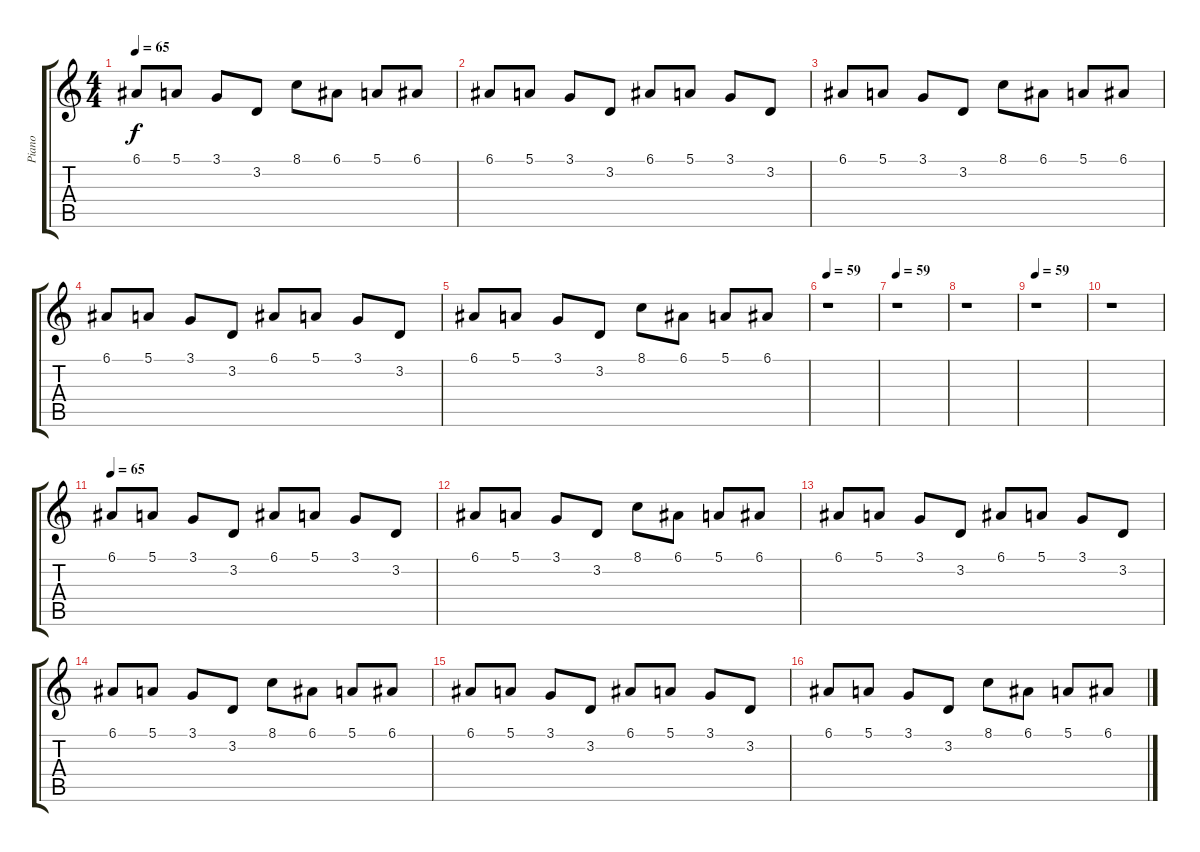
\track ("Piano" "Piano") {instrument brightacousticpiano}
\staff {score tabs}
\tuning (E4 B3 G3 D3 A2 E2) {hide}
\ts (4 4)
\tempo 65
\clef g2
\ks c
6.1.8{dy f} 5.1.8 3.1.8 3.2.8 8.1.8 6.1.8 5.1.8 6.1.8 |
6.1.8 5.1.8 3.1.8 3.2.8 6.1.8 5.1.8 3.1.8 3.2.8 |
6.1.8 5.1.8 3.1.8 3.2.8 8.1.8 6.1.8 5.1.8 6.1.8 |
6.1.8 5.1.8 3.1.8 3.2.8 6.1.8 5.1.8 3.1.8 3.2.8 |
6.1.8 5.1.8 3.1.8 3.2.8 8.1.8 6.1.8 5.1.8 6.1.8 |
\tempo 59
r.1 |
\tempo 59
r.1 |
r.1 |
\tempo 59
r.1 |
r.1 |
\tempo 65
6.1.8 5.1.8 3.1.8 3.2.8 6.1.8 5.1.8 3.1.8 3.2.8 |
6.1.8 5.1.8 3.1.8 3.2.8 8.1.8 6.1.8 5.1.8 6.1.8 |
6.1.8 5.1.8 3.1.8 3.2.8 6.1.8 5.1.8 3.1.8 3.2.8 |
6.1.8 5.1.8 3.1.8 3.2.8 8.1.8 6.1.8 5.1.8 6.1.8 |
6.1.8 5.1.8 3.1.8 3.2.8 6.1.8 5.1.8 3.1.8 3.2.8 |
6.1.8 5.1.8 3.1.8 3.2.8 8.1.8 6.1.8 5.1.8 6.1.8
